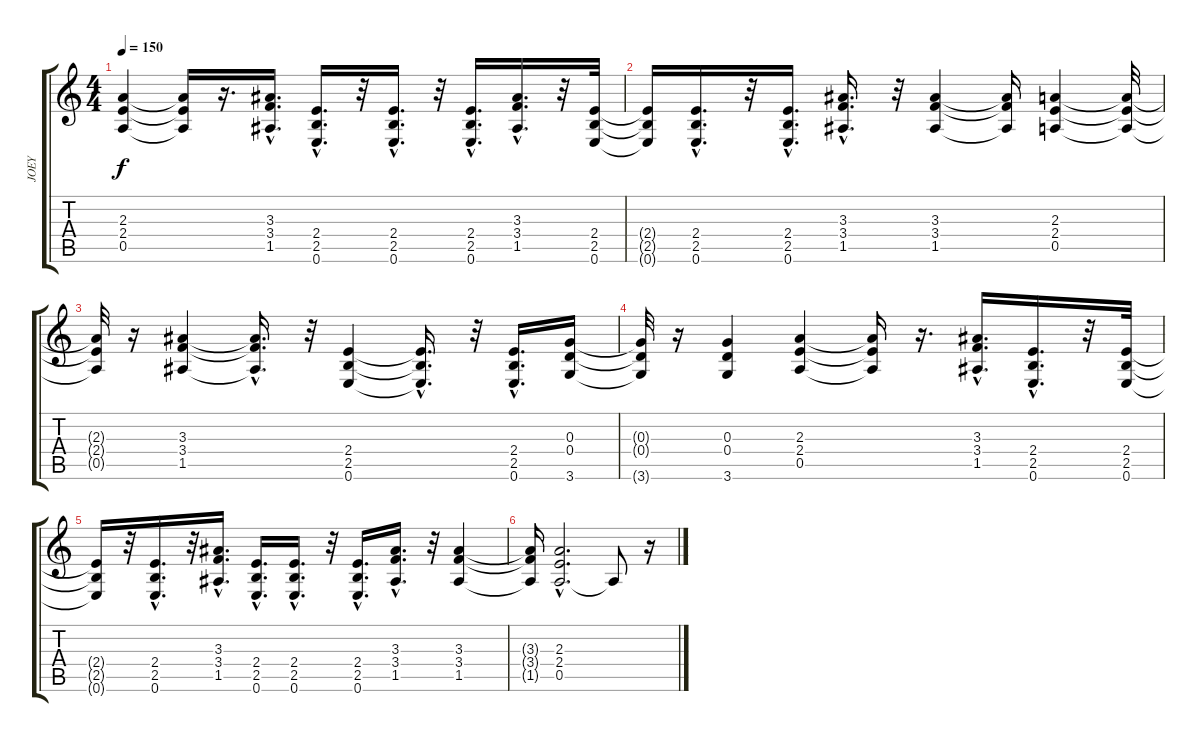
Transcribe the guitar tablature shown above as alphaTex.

\track ("JOEY" "JOEY") {instrument distortionguitar}
\staff {score tabs}
\tuning (E4 B3 G3 D3 A2 E2) {hide}
\ts (4 4)
\tempo 150
\clef g2
\ks c
(2.3 2.4 0.5).4{dy f} (2.3{t} 2.4{t} 0.5{t}).16 r.16{d} (3.3{hac} 3.4{hac} 1.5{hac}).16{d} (2.4{hac} 2.5{hac} 0.6{hac}).16{d} r.32 (2.4{hac} 2.5{hac} 0.6{hac}).16{d} r.32 (2.4{hac} 2.5{hac} 0.6{hac}).16{d} (3.3{hac} 3.4{hac} 1.5{hac}).16{d} r.32 (2.4 2.5 0.6).32 |
(2.4{t} 2.5{t} 0.6{t}).16 (2.4{hac} 2.5{hac} 0.6{hac}).16{d} r.32 (2.4{hac} 2.5{hac} 0.6{hac}).16{d} (3.3{hac} 3.4{hac} 1.5{hac}).16{d} r.32 (3.3 3.4 1.5).4 (3.3{t} 3.4{t} 1.5{t}).16 (2.3 2.4 0.5).4 (2.3{t} 2.4{t} 0.5{t}).32 |
(2.3{t} 2.4{t} 0.5{t}).32 r.16 (3.3 3.4 1.5).4 (3.3{hac t} 3.4{hac t} 1.5{hac t}).16{d} r.32 (2.4 2.5 0.6).4 (2.4{hac t} 2.5{hac t} 0.6{hac t}).16{d} r.32 (2.4{hac} 2.5{hac} 0.6{hac}).16{d} (0.3 0.4 3.6).16 |
(0.3{t} 0.4{t} 3.6{t}).32 r.16 (0.3 0.4 3.6).4 (2.3 2.4 0.5).4 (2.3{t} 2.4{t} 0.5{t}).16 r.16{d} (3.3{hac} 3.4{hac} 1.5{hac}).16{d} (2.4{hac} 2.5{hac} 0.6{hac}).16{d} r.32 (2.4 2.5 0.6).32 |
(2.4{t} 2.5{t} 0.6{t}).16 r.32 (2.4{hac} 2.5{hac} 0.6{hac}).16{d} r.32 (3.3{hac} 3.4{hac} 1.5{hac}).16{d} (2.4{hac} 2.5{hac} 0.6{hac}).16{d} (2.4{hac} 2.5{hac} 0.6{hac}).16{d} r.32 (2.4{hac} 2.5{hac} 0.6{hac}).16{d} (3.3{hac} 3.4{hac} 1.5{hac}).16{d} r.32 (3.3 3.4 1.5).4 |
(3.3{t} 3.4{t} 1.5{t}).16 (2.3 2.4 0.5{hac}).2{d} 0.5{t}.8 r.16
